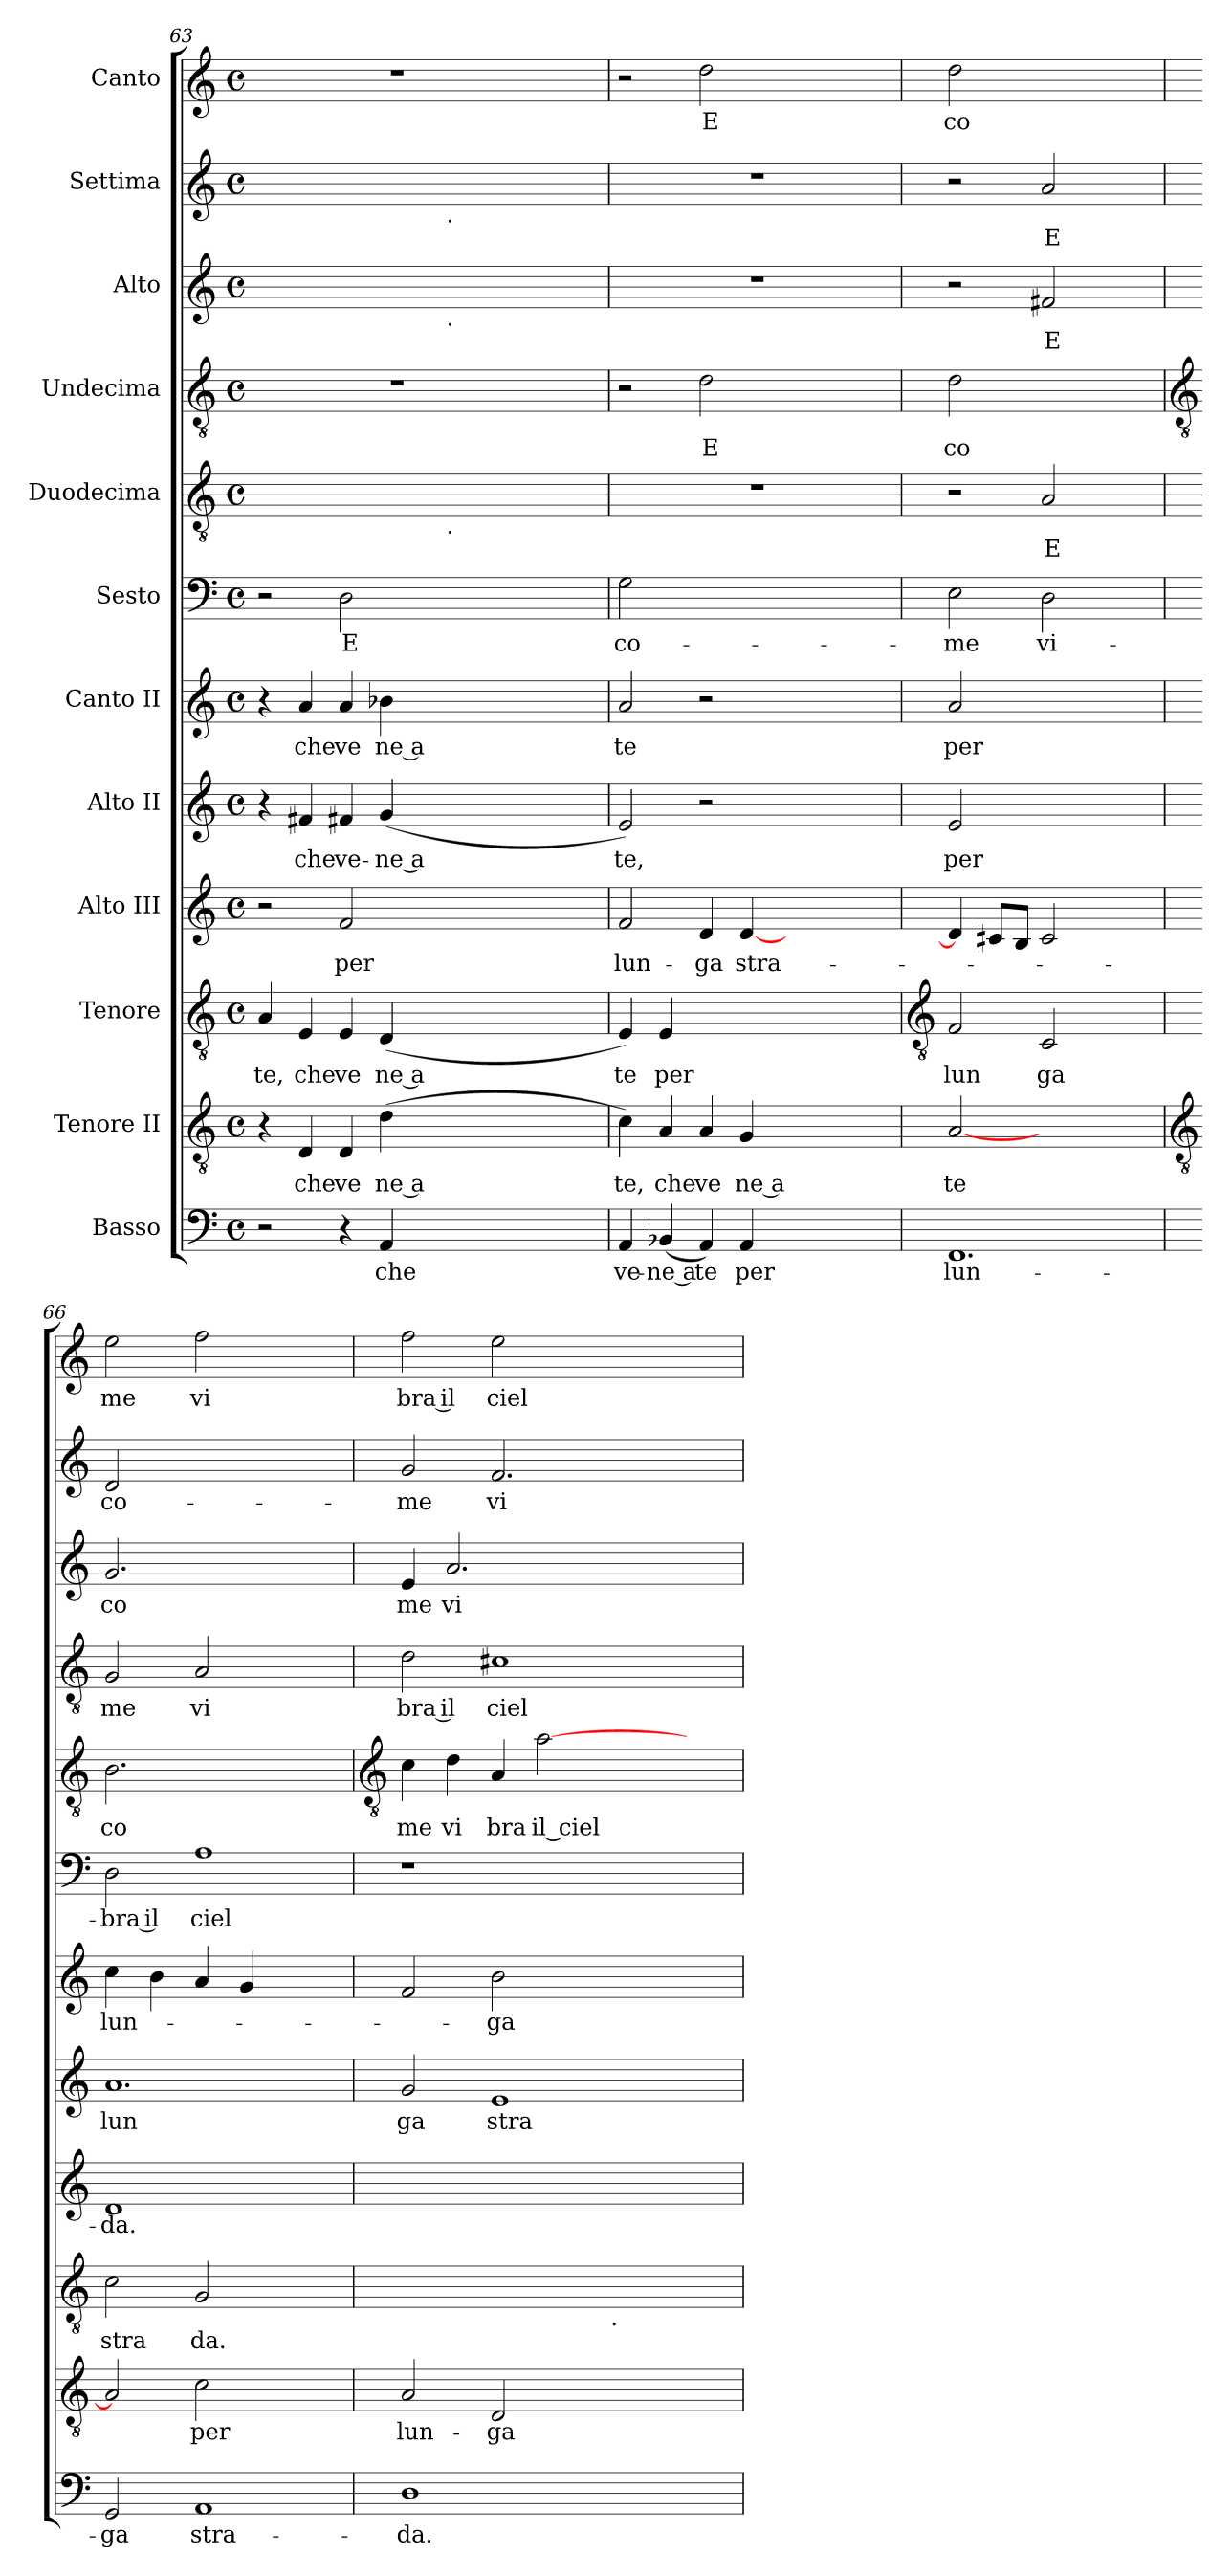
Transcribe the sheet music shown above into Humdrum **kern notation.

**kern	**text	**kern	**text	**kern	**text	**kern	**text	**kern	**text	**kern	**text	**kern	**text	**kern	**text	**kern	**text	**kern	**text	**kern	**text	**kern	**text
*part12	*part12	*part11	*part11	*part10	*part10	*part9	*part9	*part8	*part8	*part7	*part7	*part6	*part6	*part5	*part5	*part4	*part4	*part3	*part3	*part2	*part2	*part1	*part1
*staff12	*staff12	*staff11	*staff11	*staff10	*staff10	*staff9	*staff9	*staff8	*staff8	*staff7	*staff7	*staff6	*staff6	*staff5	*staff5	*staff4	*staff4	*staff3	*staff3	*staff2	*staff2	*staff1	*staff1
*I"Basso	*	*I"Tenore II	*	*I"Tenore	*	*I"Alto III	*	*I"Alto II	*	*I"Canto II	*	*I"Sesto	*	*I"Duodecima	*	*I"Undecima	*	*I"Alto	*	*I"Settima	*	*I"Canto	*
!!LO:LB:g=z
*clefF4	*	*clefGv2	*	*clefGv2	*	*clefG2	*	*clefG2	*	*clefG2	*	*clefF4	*	*clefGv2	*	*clefGv2	*	*clefG2	*	*clefG2	*	*clefG2	*
*k[]	*	*k[]	*	*k[]	*	*k[]	*	*k[]	*	*k[]	*	*k[]	*	*k[]	*	*k[]	*	*k[]	*	*k[]	*	*k[]	*
*C:	*	*C:	*	*C:	*	*C:	*	*C:	*	*C:	*	*C:	*	*C:	*	*C:	*	*C:	*	*C:	*	*C:	*
*M4/4	*	*M4/4	*	*M4/4	*	*M4/4	*	*M4/4	*	*M4/4	*	*M4/4	*	*M4/4	*	*M4/4	*	*M4/4	*	*M4/4	*	*M4/4	*
*met(c)	*	*met(c)	*	*met(c)	*	*met(c)	*	*met(c)	*	*met(c)	*	*met(c)	*	*met(c)	*	*met(c)	*	*met(c)	*	*met(c)	*	*met(c)	*
=63	=63	=63	=63	=63	=63	=63	=63	=63	=63	=63	=63	=63	=63	=63	=63	=63	=63	=63	=63	=63	=63	=63	=63
!	!	!	!	!	!LO:LY:b	!	!	!	!	!	!	!	!	!	!	!	!	!	!	!	!	!	!
2r	.	4r	.	4A/	te,	2r	.	4r	.	4r	.	2r	.	4ryy	.	4ryy	.	4ryy	.	4ryy	.	4ryy	.
!	!	!	!LO:LY:b	!	!LO:LY:b	!	!	!	!LO:LY:b	!	!LO:LY:b	!	!	!	!	!	!	!	!	!	!	!	!
.	.	4D/	che	4E/	che	.	.	4f#X/	che	4a/	che	.	.	4ryy	.	4ryy	.	4ryy	.	4ryy	.	4ryy	.
!	!	!	!LO:LY:b	!	!LO:LY:b	!	!LO:LY:b	!	!LO:LY:b	!	!LO:LY:b	!	!LO:LY:b	!	!	!	!	!	!	!	!	!	!
4r	.	4D/	ve	4E/	ve	2f/	per	4f#X/	ve-	4a/	ve	2D\	E	4ryy	.	4ryy	.	4ryy	.	4ryy	.	4ryy	.
!	!LO:LY:b	!	!LO:LY:b	!	!LO:LY:b	!	!	!	!LO:LY:b	!	!LO:LY:b	!	!	!	!	!	!	!	!	!	!	!	!
4AA/	che	(>4d\	ne a	(<4D/	ne a	.	.	(<4g/	-ne a	4b-X\	ne a	.	.	32ryy	.	32ryy	.	32ryy	.	32ryy	.	32ryy	.
.	.	.	.	.	.	.	.	.	.	.	.	.	.	32ryy	.	1r	.	32ryy	.	32ryy	.	1r	.
.	.	.	.	.	.	.	.	.	.	.	.	.	.	32ryy	.	.	.	32ryy	.	32ryy	.	.	.
.	.	.	.	.	.	.	.	.	.	.	.	.	.	32ryy	.	.	.	32ryy	.	32ryy	.	.	.
.	.	.	.	.	.	.	.	.	.	.	.	.	.	32ryy	.	.	.	32ryy	.	32ryy	.	.	.
.	.	.	.	.	.	.	.	.	.	.	.	.	.	32ryy	.	.	.	32ryy	.	32ryy	.	.	.
!	!	!	!	!	!	!	!	!	!	!	!	!	!	!	!	!	!	!	!	!LO:TX:b:t=.	!	!	!
!	!	!	!	!	!	!	!	!	!	!	!	!	!	!	!	!	!	!LO:TX:b:t=.	!	!	!	!	!
!	!	!	!	!	!	!	!	!	!	!	!	!	!	!LO:TX:b:t=.	!	!	!	!	!	!	!	!	!
.	.	.	.	.	.	.	.	.	.	.	.	.	.	32ryy	.	.	.	32ryy	.	32ryy	.	.	.
.	.	.	.	.	.	.	.	.	.	.	.	.	.	4ryy	.	.	.	4ryy	.	4ryy	.	.	.
2ryy	.	2ryy	.	2ryy	.	2ryy	.	2ryy	.	2ryy	.	2ryy	.	.	.	.	.	.	.	.	.	.	.
.	.	.	.	.	.	.	.	.	.	.	.	.	.	2ryy	.	.	.	2ryy	.	2ryy	.	.	.
4ryy	.	4ryy	.	4ryy	.	4ryy	.	4ryy	.	4ryy	.	4ryy	.	.	.	.	.	.	.	.	.	.	.
.	.	.	.	.	.	.	.	.	.	.	.	.	.	16ryy	.	.	.	16ryy	.	16ryy	.	.	.
32ryy	.	32ryy	.	32ryy	.	32ryy	.	32ryy	.	32ryy	.	32ryy	.	.	.	.	.	.	.	.	.	.	.
=64	=64	=64	=64	=64	=64	=64	=64	=64	=64	=64	=64	=64	=64	=64	=64	=64	=64	=64	=64	=64	=64	=64	=64
!	!LO:LY:b	!	!LO:LY:b	!	!LO:LY:b	!	!LO:LY:b	!	!LO:LY:b	!	!LO:LY:b	!	!LO:LY:b	!	!	!	!	!	!	!	!	!	!
4AA/	ve-	4c\)	te,	4E/)	te	2f/	lun-	2e/)	te,	2a/	te	2G\	co-	4ryy	.	2r	.	4ryy	.	4ryy	.	2r	.
!	!LO:LY:b	!	!LO:LY:b	!	!LO:LY:b	!	!	!	!	!	!	!	!	!	!	!	!	!	!	!	!	!	!
(<4BB-X/	-ne a	4A/	che	4E/	per	.	.	.	.	.	.	.	.	4ryy	.	.	.	4ryy	.	4ryy	.	.	.
!	!LO:LY:b	!	!LO:LY:b	!	!	!	!LO:LY:b	!	!	!	!	!	!	!	!	!	!LO:LY:b	!	!	!	!	!	!LO:LY:b
4AA/)	te	4A/	ve	1ryy	.	4d/	-ga	2r	.	2r	.	1ryy	.	4ryy	.	2d\	E	4ryy	.	4ryy	.	2dd\	E
!	!LO:LY:b	!	!LO:LY:b	!	!	!	!LO:LY:b	!	!	!	!	!	!	!	!	!	!	!	!	!	!	!	!
4AA/	per	4G/	ne a	.	.	[4d/	stra-	.	.	.	.	.	.	32ryy	.	.	.	32ryy	.	32ryy	.	.	.
.	.	.	.	.	.	.	.	.	.	.	.	.	.	1r	.	.	.	1r	.	1r	.	.	.
2ryy	.	2ryy	.	.	.	2ryy	.	2ryy	.	2ryy	.	.	.	.	.	2ryy	.	.	.	.	.	2ryy	.
4ryy	.	4ryy	.	4ryy	.	4ryy	.	4ryy	.	4ryy	.	4ryy	.	.	.	4ryy	.	.	.	.	.	4ryy	.
32ryy	.	32ryy	.	32ryy	.	32ryy	.	32ryy	.	32ryy	.	32ryy	.	.	.	32ryy	.	.	.	.	.	32ryy	.
!!LO:LB:g=z
=65	=65	=65	=65	=65	=65	=65	=65	=65	=65	=65	=65	=65	=65	=65	=65	=65	=65	=65	=65	=65	=65	=65	=65
*	*	*	*	*clefGv2	*	*	*	*	*	*	*	*	*	*	*	*	*	*	*	*	*	*	*
!	!LO:LY:b	!	!LO:LY:b	!	!LO:LY:b	!	!	!	!LO:LY:b	!	!LO:LY:b	!	!LO:LY:b	!	!	!	!LO:LY:b	!	!	!	!	!	!LO:LY:b
1.FF	lun-	[2A/	te	2F/	lun	4d/]	.	2e/	per	2a/	per	2E\	-me	2r	.	2d\	co	2r	.	2r	.	2dd\	co
.	.	.	.	.	.	8c#X/L	.	.	.	.	.	.	.	.	.	.	.	.	.	.	.	.	.
.	.	.	.	.	.	8B/J	.	.	.	.	.	.	.	.	.	.	.	.	.	.	.	.	.
!	!	!	!	!	!LO:LY:b	!	!	!	!	!	!	!	!LO:LY:b	!	!LO:LY:b	!	!	!	!LO:LY:b	!	!LO:LY:b	!	!
.	.	1ryy	.	2C/	ga	2c#/	.	1ryy	.	1ryy	.	2D\	vi-	2A/	E	1ryy	.	2f#X/	E	2a/	E	1ryy	.
.	.	.	.	2ryy	.	2ryy	.	.	.	.	.	2ryy	.	2ryy	.	.	.	2ryy	.	2ryy	.	.	.
!!LO:LB:g=z
=66	=66	=66	=66	=66	=66	=66	=66	=66	=66	=66	=66	=66	=66	=66	=66	=66	=66	=66	=66	=66	=66	=66	=66
*	*	*clefGv2	*	*	*	*	*	*	*	*	*	*	*	*	*	*clefGv2	*	*	*	*	*	*	*
!	!LO:LY:b	!	!	!	!LO:LY:b	!	!LO:LY:b	!	!LO:LY:b	!	!LO:LY:b	!	!LO:LY:b	!	!LO:LY:b	!	!LO:LY:b	!	!LO:LY:b	!	!LO:LY:b	!	!LO:LY:b
2GG/	-ga	2A/]	.	2c\	stra	1d	-da.	1.a	lun	4cc\	lun-	2D\	-bra il	2.B\	co	2G/	me	2.g/	co	2d/	co-	2ee\	me
.	.	.	.	.	.	.	.	.	.	4b\	.	.	.	.	.	.	.	.	.	.	.	.	.
!	!LO:LY:b	!	!LO:LY:b	!	!LO:LY:b	!	!	!	!	!	!	!	!LO:LY:b	!	!	!	!LO:LY:b	!	!	!	!	!	!LO:LY:b
1AA	stra-	2c\	per	2G/	da.	.	.	.	.	4a/	.	1A	ciel	.	.	2A/	vi	.	.	1ryy	.	2ff\	vi
.	.	.	.	.	.	.	.	.	.	4g/	.	.	.	2.ryy	.	.	.	2.ryy	.	.	.	.	.
.	.	2ryy	.	2ryy	.	2ryy	.	.	.	2ryy	.	.	.	.	.	2ryy	.	.	.	.	.	2ryy	.
!!LO:LB:g=z
=66A	=66A	=66A	=66A	=66A	=66A	=66A	=66A	=66A	=66A	=66A	=66A	=66A	=66A	=66A	=66A	=66A	=66A	=66A	=66A	=66A	=66A	=66A	=66A
*	*	*	*	*	*	*	*	*	*	*	*	*	*	*clefGv2	*	*	*	*	*	*	*	*	*
!	!LO:LY:b	!	!LO:LY:b	!	!	!	!	!	!LO:LY:b	!	!	!	!	!	!LO:LY:b	!	!LO:LY:b	!	!LO:LY:b	!	!LO:LY:b	!	!LO:LY:b
1D	-da.	2A/	lun-	4ryy	.	4ryy	.	2g/	ga	2f/	.	1r	.	4c\	me	2d\	bra il	4e/	me	2g/	-me	2ff\	bra il
!	!	!	!	!	!	!	!	!	!	!	!	!	!	!	!LO:LY:b	!	!	!	!LO:LY:b	!	!	!	!
.	.	.	.	4ryy	.	1ryy	.	.	.	.	.	.	.	4d\	vi	.	.	2.a/	vi	.	.	.	.
!	!	!	!LO:LY:b	!	!	!	!	!	!LO:LY:b	!	!LO:LY:b	!	!	!	!LO:LY:b	!	!LO:LY:b	!	!	!	!LO:LY:b	!	!LO:LY:b
.	.	2D/	-ga	4ryy	.	.	.	1e	stra	2b\	-ga	.	.	4A/	bra	1c#X	ciel	.	.	2.f/	vi-	2ee\	ciel
!	!	!	!	!	!	!	!	!	!	!	!	!	!	!	!LO:LY:b	!	!	!	!	!	!	!	!
.	.	.	.	32ryy	.	.	.	.	.	.	.	.	.	[2a\	il ciel	.	.	.	.	.	.	.	.
.	.	.	.	32ryy	.	.	.	.	.	.	.	.	.	.	.	.	.	.	.	.	.	.	.
.	.	.	.	32ryy	.	.	.	.	.	.	.	.	.	.	.	.	.	.	.	.	.	.	.
.	.	.	.	32ryy	.	.	.	.	.	.	.	.	.	.	.	.	.	.	.	.	.	.	.
.	.	.	.	32ryy	.	.	.	.	.	.	.	.	.	.	.	.	.	.	.	.	.	.	.
.	.	.	.	32ryy	.	.	.	.	.	.	.	.	.	.	.	.	.	.	.	.	.	.	.
!	!	!	!	!LO:TX:b:t=.	!	!	!	!	!	!	!	!	!	!	!	!	!	!	!	!	!	!	!
.	.	.	.	32ryy	.	.	.	.	.	.	.	.	.	.	.	.	.	.	.	.	.	.	.
.	.	.	.	4ryy	.	.	.	.	.	.	.	.	.	.	.	.	.	.	.	.	.	.	.
2ryy	.	2ryy	.	.	.	.	.	.	.	2ryy	.	2ryy	.	.	.	.	.	2ryy	.	.	.	2ryy	.
.	.	.	.	4ryy	.	.	.	.	.	.	.	.	.	.	.	.	.	.	.	.	.	.	.
.	.	.	.	.	.	4ryy	.	.	.	.	.	.	.	4ryy	.	.	.	.	.	4ryy	.	.	.
.	.	.	.	32ryy	.	.	.	.	.	.	.	.	.	.	.	.	.	.	.	.	.	.	.
=	=	=	=	=	=	=	=	=	=	=	=	=	=	=	=	=	=	=	=	=	=	=	=
*-	*-	*-	*-	*-	*-	*-	*-	*-	*-	*-	*-	*-	*-	*-	*-	*-	*-	*-	*-	*-	*-	*-	*-
